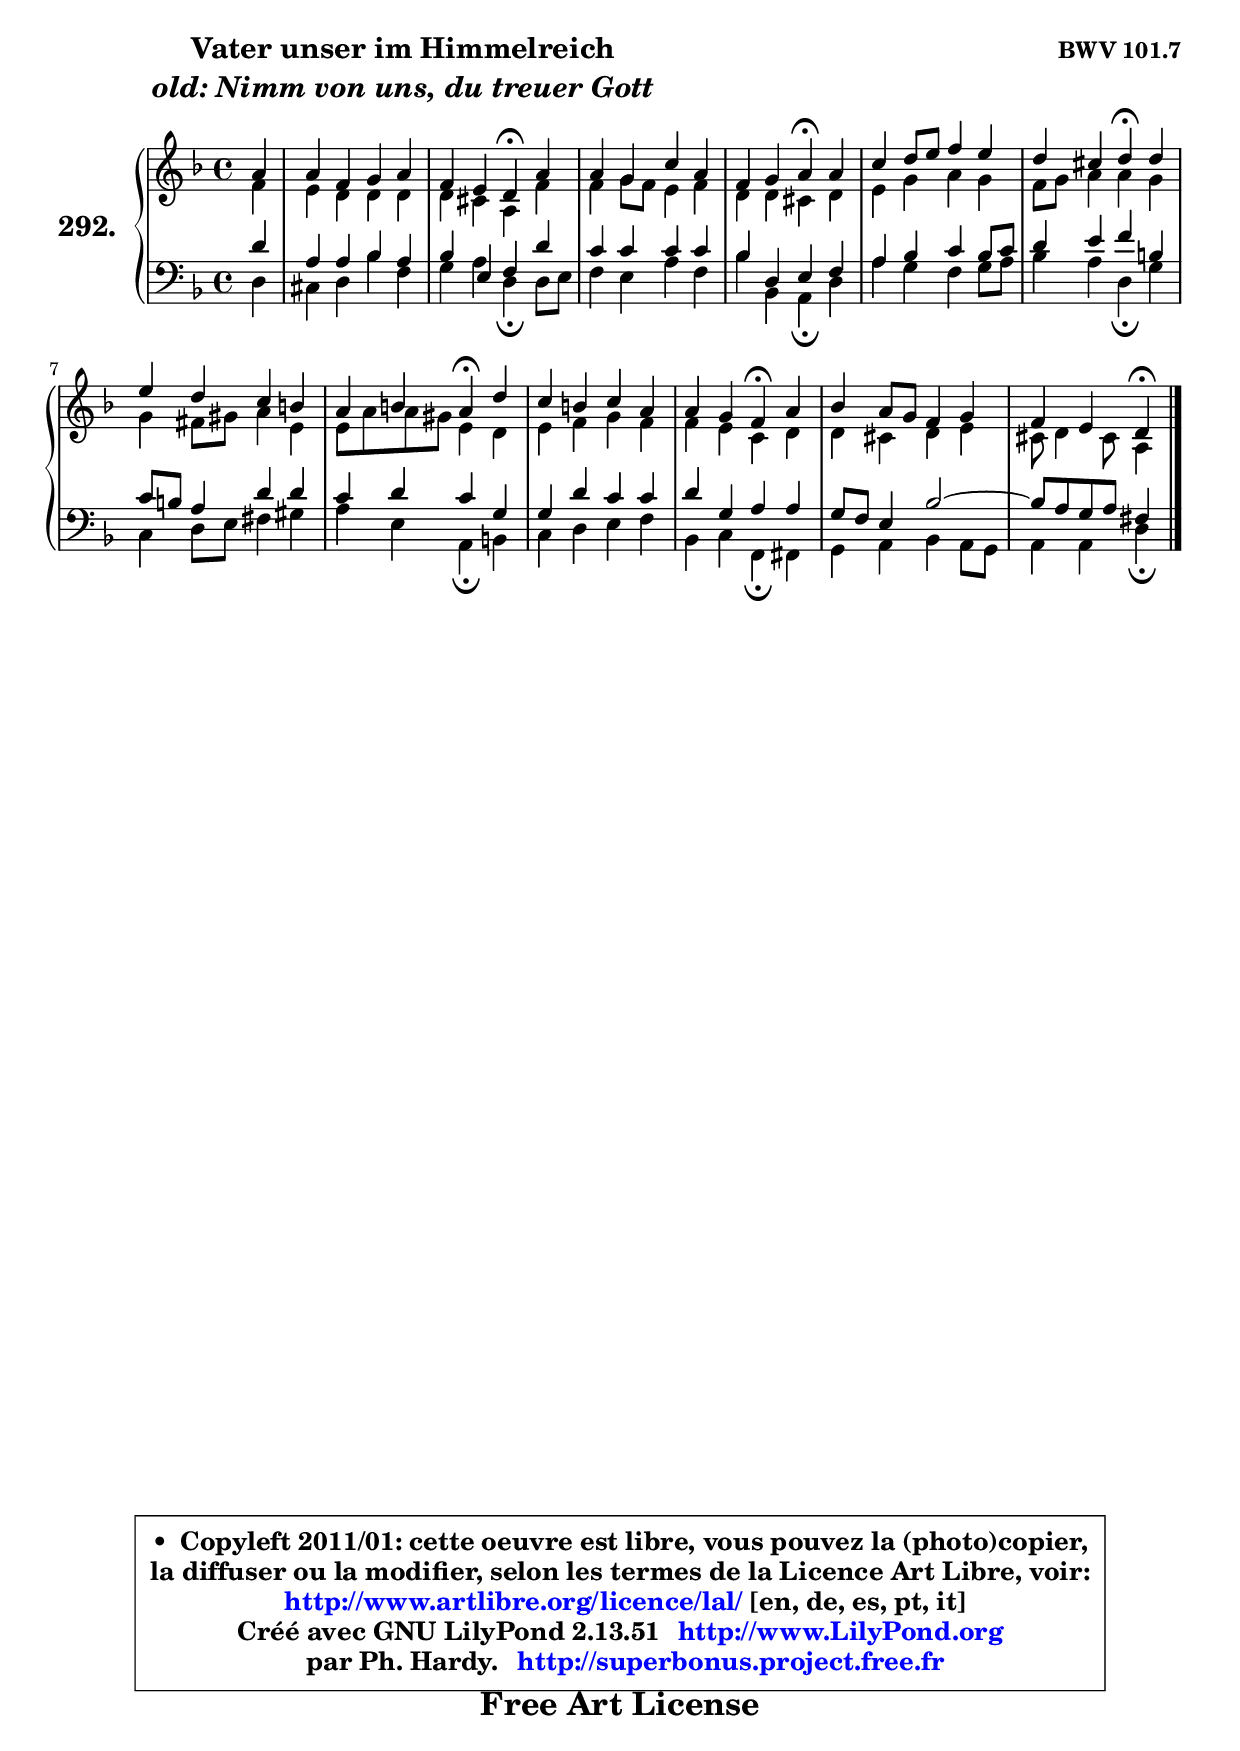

\version "2.13.51"

    \paper {
%	system-system-spacing #'padding = #0.1
%	score-system-spacing #'padding = #0.1
%	ragged-bottom = ##f
%	ragged-last-bottom = ##f
	}

    \header {
      opus = \markup { \bold "BWV 101.7" }
      piece = \markup { \hspace #9 \fontsize #2 \bold \column \center-align { \line { "Vater unser im Himmelreich" }
                     \line { \italic "old: Nimm von uns, du treuer Gott" }
                 } }
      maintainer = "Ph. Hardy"
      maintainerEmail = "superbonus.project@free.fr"
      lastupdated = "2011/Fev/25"
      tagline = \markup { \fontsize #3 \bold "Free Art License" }
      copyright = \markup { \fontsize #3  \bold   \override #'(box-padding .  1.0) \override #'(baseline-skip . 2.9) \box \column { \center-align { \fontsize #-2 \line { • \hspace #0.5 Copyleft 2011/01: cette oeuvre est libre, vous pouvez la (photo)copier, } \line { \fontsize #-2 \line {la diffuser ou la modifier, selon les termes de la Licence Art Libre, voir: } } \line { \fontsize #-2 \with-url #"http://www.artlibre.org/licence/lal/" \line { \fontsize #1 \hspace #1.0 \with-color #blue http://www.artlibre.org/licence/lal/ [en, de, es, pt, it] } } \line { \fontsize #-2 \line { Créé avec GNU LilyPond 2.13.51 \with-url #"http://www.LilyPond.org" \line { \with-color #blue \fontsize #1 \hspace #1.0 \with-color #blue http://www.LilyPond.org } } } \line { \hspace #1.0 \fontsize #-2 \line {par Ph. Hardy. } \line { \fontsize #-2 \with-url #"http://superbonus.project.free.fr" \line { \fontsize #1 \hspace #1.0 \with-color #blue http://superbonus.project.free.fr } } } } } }

	  }

  guidemidi = {
        r4 |
        R1 |
        r2 \tempo 4 = 30 r4 \tempo 4 = 78 r4 |
        R1 |
        r2 \tempo 4 = 30 r4 \tempo 4 = 78 r4 |
        R1 |
        r2 \tempo 4 = 30 r4 \tempo 4 = 78 r4 |
        R1 |
        r2 \tempo 4 = 30 r4 \tempo 4 = 78 r4 |
        R1 |
        r2 \tempo 4 = 30 r4 \tempo 4 = 78 r4 |
        R1 |
        r2 \tempo 4 = 30 r4 
	}

  upper = {
	\time 4/4
	\key d \minor
	\clef treble
	\partial 4
	\voiceOne
	<< { 
	% SOPRANO
	\set Voice.midiInstrument = "acoustic grand"
	\relative c'' {
        a4 |
        a4 f g a |
        f4 e d\fermata a' |
        a4 g c a |
        f4 g a\fermata a |
        c4 d8 e f4 e |
        d4 cis d\fermata d |
        e4 d c b |
        a4 b a\fermata d |
        c4 b c a |
        a4 g f\fermata a |
        bes4 a8 g f4 g |
        f4 e d4\fermata
        \bar "|."
	} % fin de relative
	}

	\context Voice="1" { \voiceTwo 
	% ALTO
	\set Voice.midiInstrument = "acoustic grand"
	\relative c' {
        f4 |
        e4 d d d |
        d4 cis a f' |
        f4 g8 f e4 f |
        d4 d cis d |
        e4 g a g |
        f8 g a4 a g |
        g4 fis8 gis a4 e |
        e8 a a gis e4 d |
        e4 f g f |
        f4 e c d |
        d4 cis d e |
        cis8 d4 cis8 a4
        \bar "|."
	} % fin de relative
	\oneVoice
	} >>
	}

    lower = {
	\time 4/4
	\key d \minor
	\clef bass
	\partial 4
	\voiceOne
	<< { 
	% TENOR
	\set Voice.midiInstrument = "acoustic grand"
	\relative c' {
        d4 |
        a4 a bes a |
        bes4 e,4 f d' |
        c4 c c c |
        bes4 d, e f |
        a4 bes c bes8 c |
        d4 e f b, |
        c8 b a4 d d |
        c4 d c g |
        g4 d' c c |
        d4 g, a a |
        g8 f e4 bes'2 ~ |
        bes8 a g a fis4
        \bar "|."
	} % fin de relative
	}
	\context Voice="1" { \voiceTwo 
	% BASS
	\set Voice.midiInstrument = "acoustic grand"
	\relative c {
        d4 |
        cis4 d bes' f |
        g4 a d,\fermata d8 e |
        f4 e a f |
        bes4 bes, a\fermata d |
        a'4 g f g8 a |
        bes4 a d,\fermata g |
        c,4 d8 e fis4 gis |
        a4 e a,\fermata b |
        c4 d e f |
        bes,4 c f,\fermata fis |
        g4 a bes a8 g |
        a4 a d\fermata
        \bar "|."
	} % fin de relative
	\oneVoice
	} >>
	}


    \score { 

	\new PianoStaff <<
	\set PianoStaff.instrumentName = \markup { \bold \huge "292." }
	\new Staff = "upper" \upper
	\new Staff = "lower" \lower
	>>

    \layout {
%	ragged-last = ##f
	   }

         } % fin de score

  \score {
    \unfoldRepeats { << \guidemidi \upper \lower >> }
    \midi {
    \context {
     \Staff
      \remove "Staff_performer"
               }

     \context {
      \Voice
       \consists "Staff_performer"
                }

     \context { 
      \Score
      tempoWholesPerMinute = #(ly:make-moment 78 4)
		}
	    }
	}

